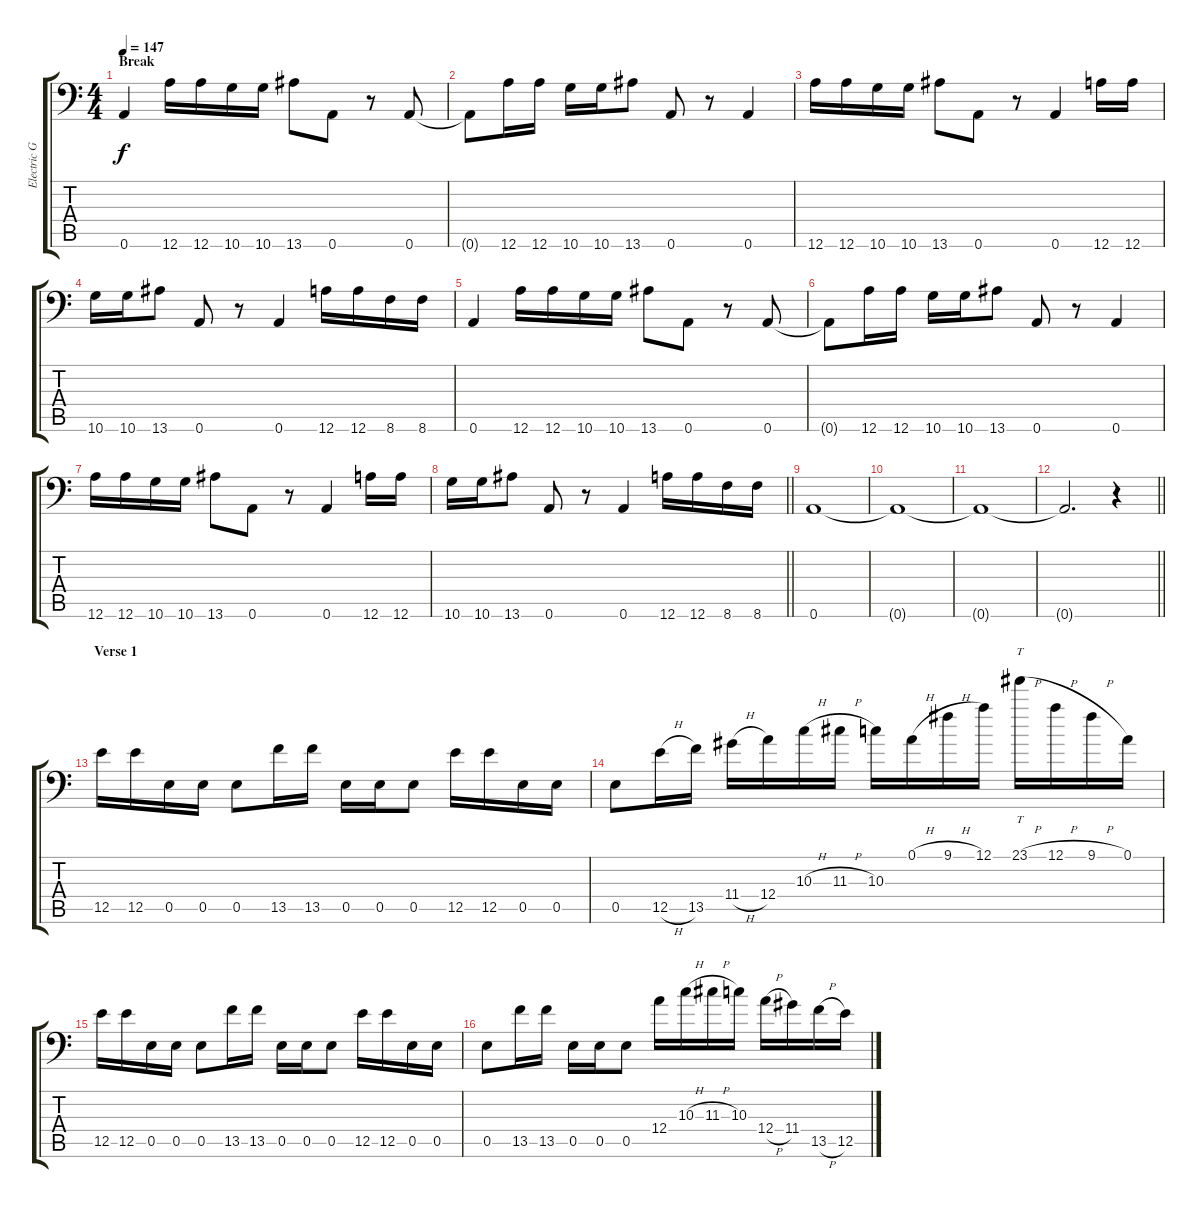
\track ("Electric Guitar 1" "Electric G") {instrument distortionguitar}
\staff {score tabs}
\tuning (A3 Gb3 D3 A2 E2 A1) {hide}
\ts (4 4)
\section ("" "Break")
\tempo 147
\clef f4
\ks aminor
0.6.4{dy f} 12.6.16 12.6.16 10.6.16 10.6.16 13.6.8 0.6.8 r.8 0.6.8 |
0.6{t}.8 12.6.16 12.6.16 10.6.16 10.6.16 13.6.8 0.6.8 r.8 0.6.4 |
12.6.16 12.6.16 10.6.16 10.6.16 13.6.8 0.6.8 r.8 0.6.4 12.6.16 12.6.16 |
10.6.16 10.6.16 13.6.8 0.6.8 r.8 0.6.4 12.6.16 12.6.16 8.6.16 8.6.16 |
0.6.4 12.6.16 12.6.16 10.6.16 10.6.16 13.6.8 0.6.8 r.8 0.6.8 |
0.6{t}.8 12.6.16 12.6.16 10.6.16 10.6.16 13.6.8 0.6.8 r.8 0.6.4 |
12.6.16 12.6.16 10.6.16 10.6.16 13.6.8 0.6.8 r.8 0.6.4 12.6.16 12.6.16 |
\barLineRight lightlight
10.6.16 10.6.16 13.6.8 0.6.8 r.8 0.6.4 12.6.16 12.6.16 8.6.16 8.6.16 |
\section ("" "")
0.6.1 |
0.6{t}.1 |
0.6{t}.1 |
\barLineRight lightlight
0.6{t}.2{d} r.4 |
\section ("" "Verse 1")
12.5.16 12.5.16 0.5.16 0.5.16 0.5.8 13.5.16 13.5.16 0.5.16 0.5.16 0.5.8 12.5.16 12.5.16 0.5.16 0.5.16 |
0.5.8 12.5{h}.16 13.5.16 11.4{h}.16 12.4.16 10.3{h}.16 11.3{h}.16 10.3.16 0.1{h}.16 9.1{h}.16 12.1.16 23.1{h}.16{tt} 12.1{h}.16 9.1{h}.16 0.1.16 |
12.5.16 12.5.16 0.5.16 0.5.16 0.5.8 13.5.16 13.5.16 0.5.16 0.5.16 0.5.8 12.5.16 12.5.16 0.5.16 0.5.16 |
0.5.8 13.5.16 13.5.16 0.5.16 0.5.16 0.5.8 12.4.16 10.3{h}.16 11.3{h}.16 10.3.16 12.4{h}.16 11.4.16 13.5{h}.16 12.5.16
